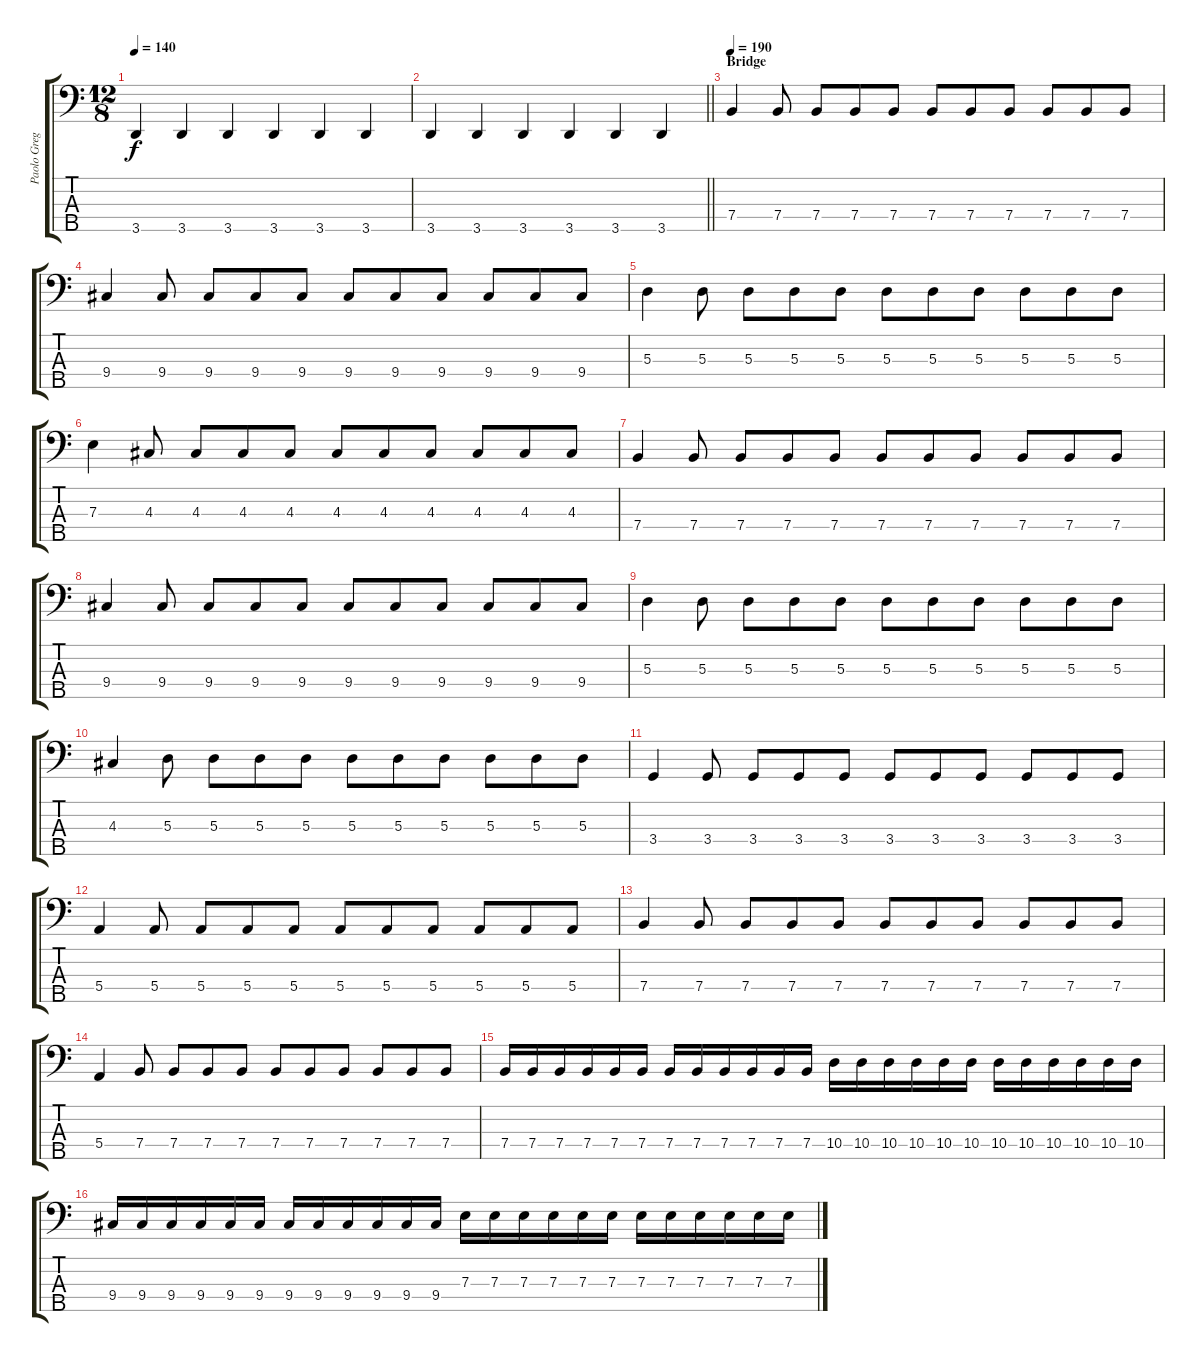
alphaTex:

\track ("Paolo Gregoletto" "Paolo Greg") {instrument electricbasspick}
\staff {score tabs}
\tuning (G2 D2 A1 E1 B0) {hide}
\ts (12 8)
\tempo 140
\clef f4
\ks c
3.5.4{dy f} 3.5.4 3.5.4 3.5.4 3.5.4 3.5.4 |
\barLineRight lightlight
3.5.4 3.5.4 3.5.4 3.5.4 3.5.4 3.5.4 |
\section ("" "Bridge")
\tempo 190
7.4.4 7.4.8 7.4.8 7.4.8 7.4.8 7.4.8 7.4.8 7.4.8 7.4.8 7.4.8 7.4.8 |
9.4.4 9.4.8 9.4.8 9.4.8 9.4.8 9.4.8 9.4.8 9.4.8 9.4.8 9.4.8 9.4.8 |
5.3.4 5.3.8 5.3.8 5.3.8 5.3.8 5.3.8 5.3.8 5.3.8 5.3.8 5.3.8 5.3.8 |
7.3.4 4.3.8 4.3.8 4.3.8 4.3.8 4.3.8 4.3.8 4.3.8 4.3.8 4.3.8 4.3.8 |
7.4.4 7.4.8 7.4.8 7.4.8 7.4.8 7.4.8 7.4.8 7.4.8 7.4.8 7.4.8 7.4.8 |
9.4.4 9.4.8 9.4.8 9.4.8 9.4.8 9.4.8 9.4.8 9.4.8 9.4.8 9.4.8 9.4.8 |
5.3.4 5.3.8 5.3.8 5.3.8 5.3.8 5.3.8 5.3.8 5.3.8 5.3.8 5.3.8 5.3.8 |
4.3.4 5.3.8 5.3.8 5.3.8 5.3.8 5.3.8 5.3.8 5.3.8 5.3.8 5.3.8 5.3.8 |
3.4.4 3.4.8 3.4.8 3.4.8 3.4.8 3.4.8 3.4.8 3.4.8 3.4.8 3.4.8 3.4.8 |
5.4.4 5.4.8 5.4.8 5.4.8 5.4.8 5.4.8 5.4.8 5.4.8 5.4.8 5.4.8 5.4.8 |
7.4.4 7.4.8 7.4.8 7.4.8 7.4.8 7.4.8 7.4.8 7.4.8 7.4.8 7.4.8 7.4.8 |
5.4.4 7.4.8 7.4.8 7.4.8 7.4.8 7.4.8 7.4.8 7.4.8 7.4.8 7.4.8 7.4.8 |
7.4.16 7.4.16 7.4.16 7.4.16 7.4.16 7.4.16 7.4.16 7.4.16 7.4.16 7.4.16 7.4.16 7.4.16 10.4.16 10.4.16 10.4.16 10.4.16 10.4.16 10.4.16 10.4.16 10.4.16 10.4.16 10.4.16 10.4.16 10.4.16 |
9.4.16 9.4.16 9.4.16 9.4.16 9.4.16 9.4.16 9.4.16 9.4.16 9.4.16 9.4.16 9.4.16 9.4.16 7.3.16 7.3.16 7.3.16 7.3.16 7.3.16 7.3.16 7.3.16 7.3.16 7.3.16 7.3.16 7.3.16 7.3.16
